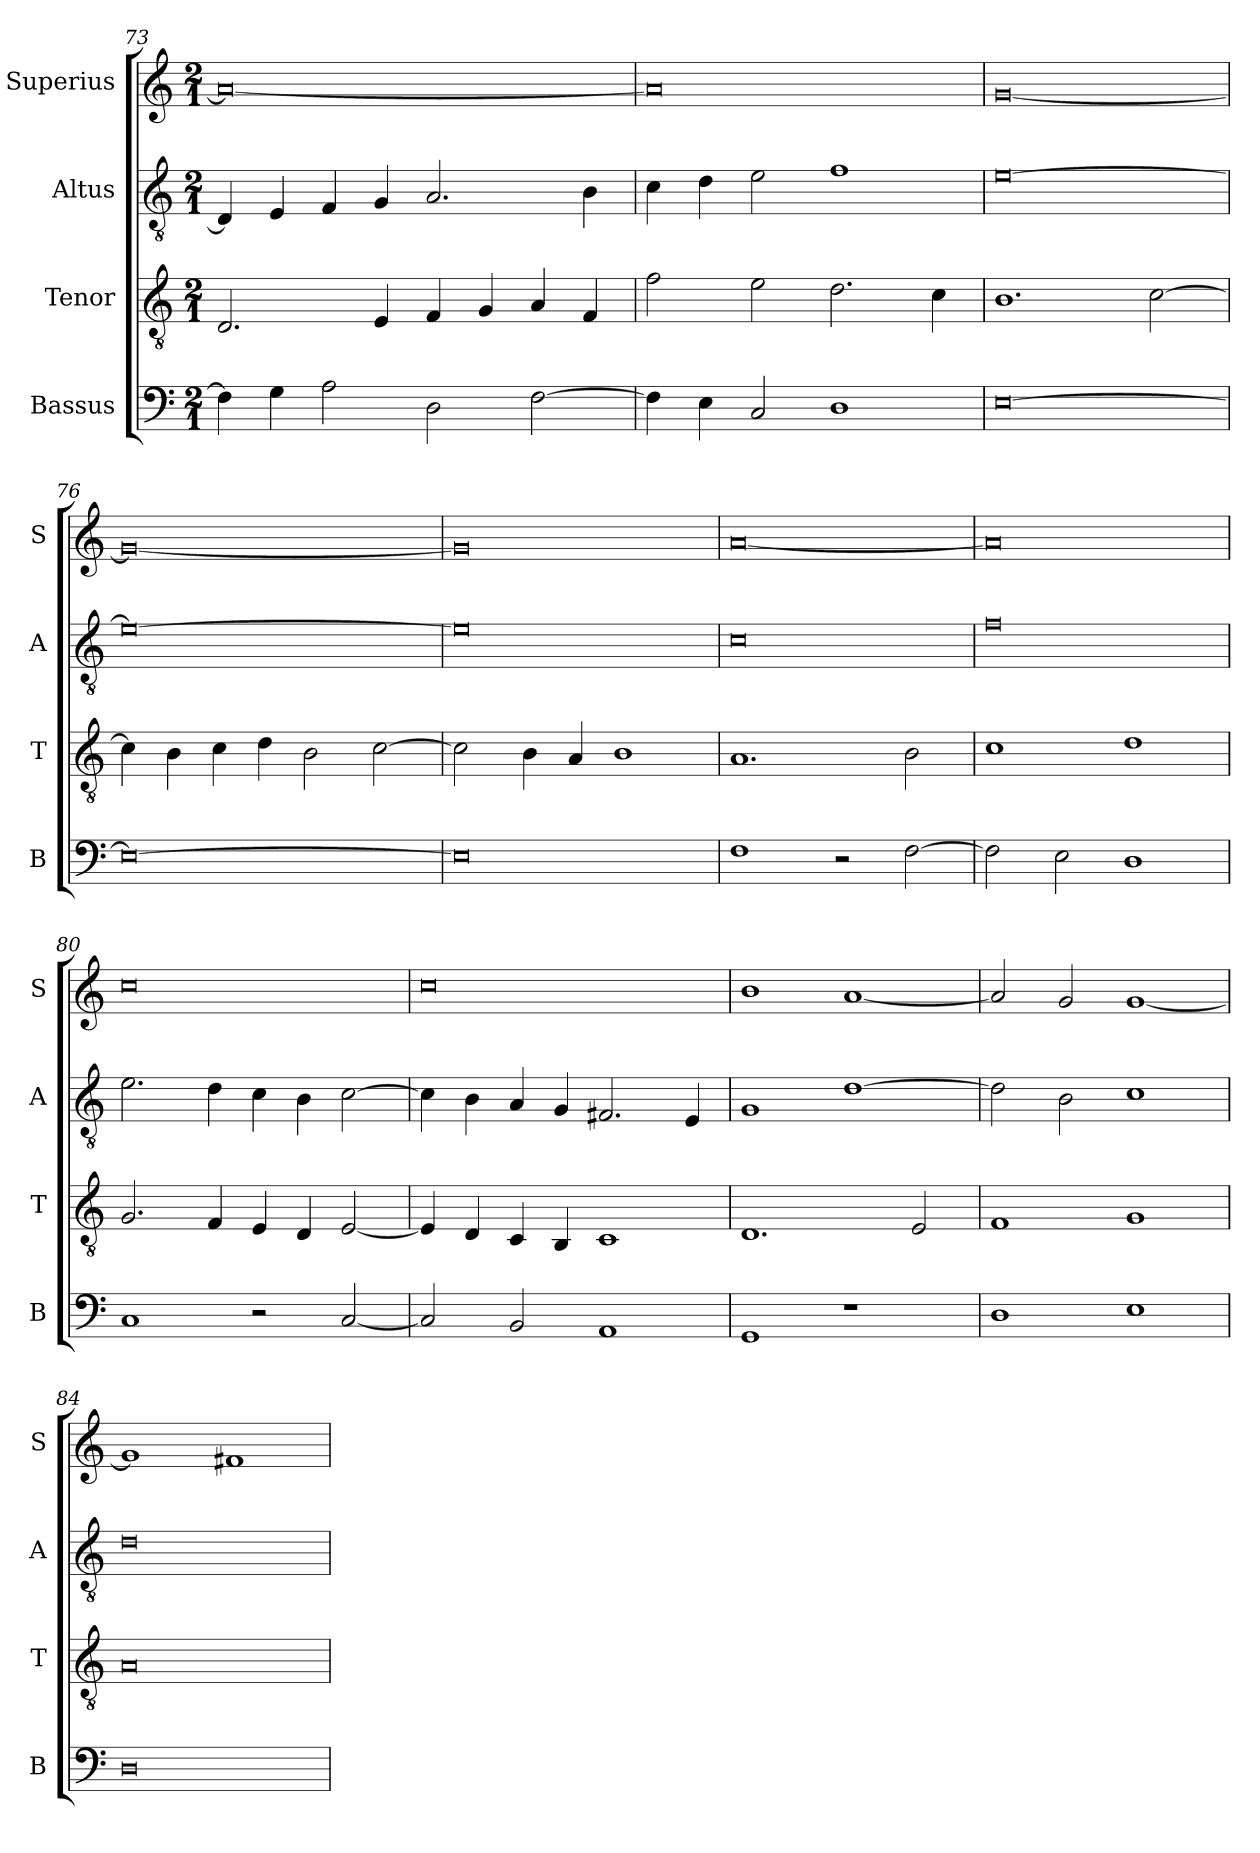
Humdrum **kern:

**kern	**kern	**kern	**kern
*part4	*part3	*part2	*part1
*staff4	*staff3	*staff2	*staff1
*I"Bassus	*I"Tenor	*I"Altus	*I"Superius
*I'B	*I'T	*I'A	*I'S
*clefF4	*clefGv2	*clefGv2	*clefG2
*k[]	*k[]	*k[]	*k[]
*M2/1	*M2/1	*M2/1	*M2/1
=73	=73	=73	=73
4F\]	2.D/	4D/]	0a_
4G\	.	4E/	.
2A\	.	4F/	.
.	4E/	4G/	.
2D\	4F/	2.A/	.
.	4G/	.	.
[2F\	4A/	.	.
.	4F/	4B\	.
=74	=74	=74	=74
4F\]	2f\	4c\	0a]
4E\	.	4d\	.
2C/	2e\	2e\	.
1D	2.d\	1f	.
.	4c\	.	.
=75	=75	=75	=75
[0E	1.B	[0e	[0g
.	[2c\	.	.
=76	=76	=76	=76
0E_	4c\]	0e_	0g_
.	4B\	.	.
.	4c\	.	.
.	4d\	.	.
.	2B\	.	.
.	[2c\	.	.
=77	=77	=77	=77
0E]	2c\]	0e]	0g]
.	4B\	.	.
.	4A/	.	.
.	1B	.	.
=78	=78	=78	=78
1F	1.A	0c	[0a
2r	.	.	.
[2F\	2B\	.	.
=79	=79	=79	=79
2F\]	1c	0f	0a]
2E\	.	.	.
1D	1d	.	.
=80	=80	=80	=80
1C	2.G/	2.e\	0cc
.	4F/	4d\	.
2r	4E/	4c\	.
.	4D/	4B\	.
[2C/	[2E/	[2c\	.
=81	=81	=81	=81
2C/]	4E/]	4c\]	0cc
.	4D/	4B\	.
2BB/	4C/	4A/	.
.	4BB/	4G/	.
1AA	1C	2.F#X/	.
.	.	4E/	.
=82	=82	=82	=82
1GG	1.D	1G	1b
1r	.	[1d	[1a
.	2E/	.	.
=83	=83	=83	=83
1D	1F	2d\]	2a/]
.	.	2B\	2g/
1E	1G	1c	[1g
=84	=84	=84	=84
0D	0A	0d	1g]
.	.	.	1f#X
=	=	=	=
*-	*-	*-	*-
